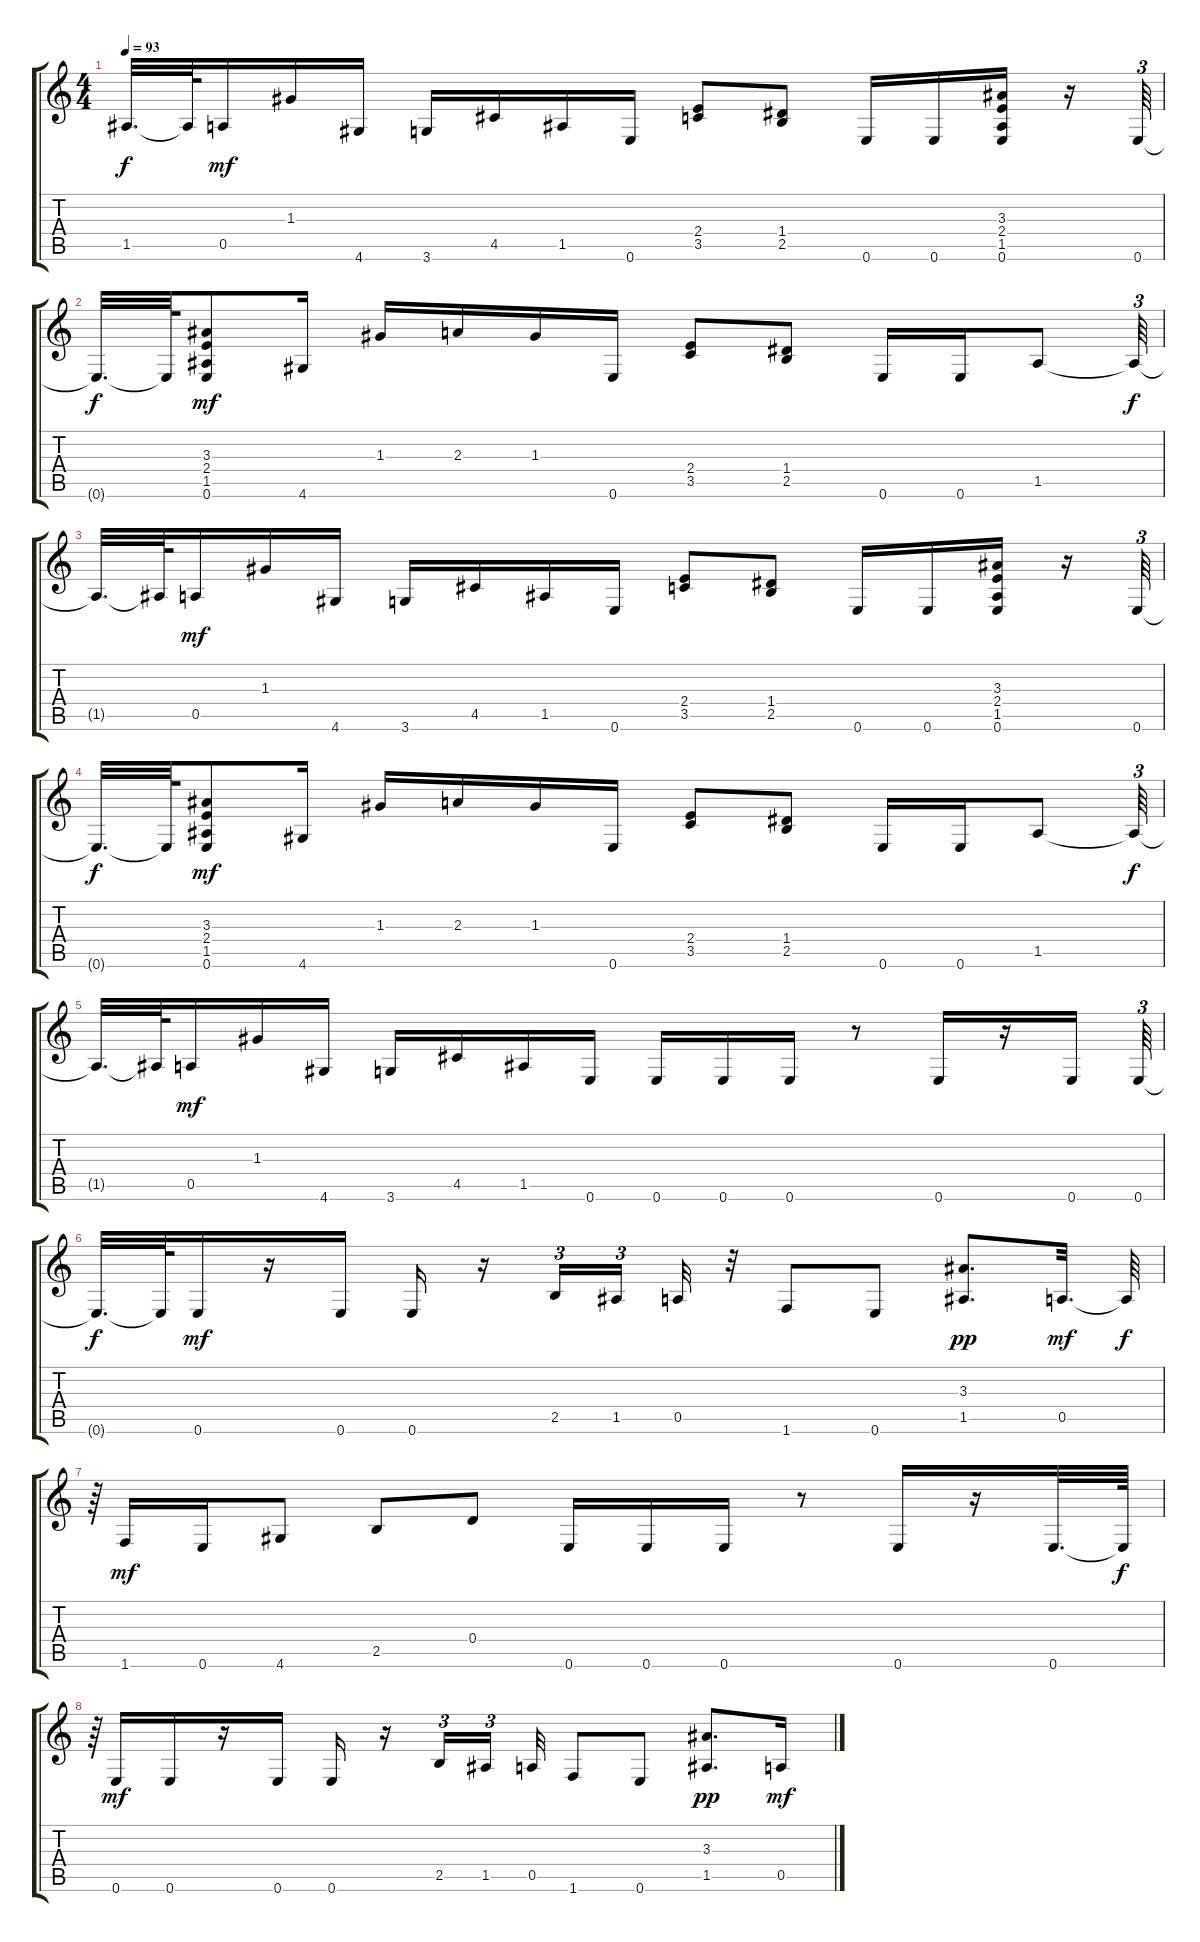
\track "" {instrument distortionguitar}
\staff {score tabs}
\tuning (E4 B3 G3 D3 A2 E2) {hide}
\ts (4 4)
\tempo 93
\clef g2
\ks c
1.5{t}.32{d dy f} 1.5{t}.64 0.5.16{dy mf} 1.3.16 4.6.16 3.6.16 4.5.16 1.5.16 0.6.16 (2.4 3.5).8 (1.4 2.5).8 0.6.16 0.6.16 (3.3 2.4 1.5 0.6).16 r.16 0.6.64{tu (3 2)} |
0.6{t}.32{d dy f} 0.6{t}.64 (3.3 2.4 1.5 0.6).8{dy mf} 4.6.16 1.3.16 2.3.16 1.3.16 0.6.16 (2.4 3.5).8 (1.4 2.5).8 0.6.16 0.6.16 1.5.8 1.5{t}.64{tu (3 2) dy f} |
1.5{t}.32{d} 1.5{t}.64 0.5.16{dy mf} 1.3.16 4.6.16 3.6.16 4.5.16 1.5.16 0.6.16 (2.4 3.5).8 (1.4 2.5).8 0.6.16 0.6.16 (3.3 2.4 1.5 0.6).16 r.16 0.6.64{tu (3 2)} |
0.6{t}.32{d dy f} 0.6{t}.64 (3.3 2.4 1.5 0.6).8{dy mf} 4.6.16 1.3.16 2.3.16 1.3.16 0.6.16 (2.4 3.5).8 (1.4 2.5).8 0.6.16 0.6.16 1.5.8 1.5{t}.64{tu (3 2) dy f} |
1.5{t}.32{d} 1.5{t}.64 0.5.16{dy mf} 1.3.16 4.6.16 3.6.16 4.5.16 1.5.16 0.6.16 0.6.16 0.6.16 0.6.16 r.8 0.6.16 r.16 0.6.16 0.6.64{tu (3 2)} |
0.6{t}.32{d dy f} 0.6{t}.64 0.6.16{dy mf} r.16 0.6.16 0.6.16 r.16 2.5.16{tu (3 2)} 1.5.16{tu (3 2) beam splitsecondary} 0.5.32 r.32 1.6.8 0.6.8 (3.3 1.5).8{d dy pp} 0.5.32{d dy mf} 0.5{t}.64{dy f} |
r.64{tu (3 2)} 1.6.16{dy mf} 0.6.16 4.6.8 2.5.8 0.4.8 0.6.16 0.6.16 0.6.16 r.8 0.6.16 r.16 0.6.32{d} 0.6{t}.64{dy f} |
r.64{tu (3 2)} 0.6.16{dy mf} 0.6.16 r.16 0.6.16 0.6.16 r.16 2.5.16{tu (3 2)} 1.5.16{tu (3 2) beam splitsecondary} 0.5.32 1.6.8 0.6.8 (3.3 1.5).8{d dy pp} 0.5.16{dy mf}
